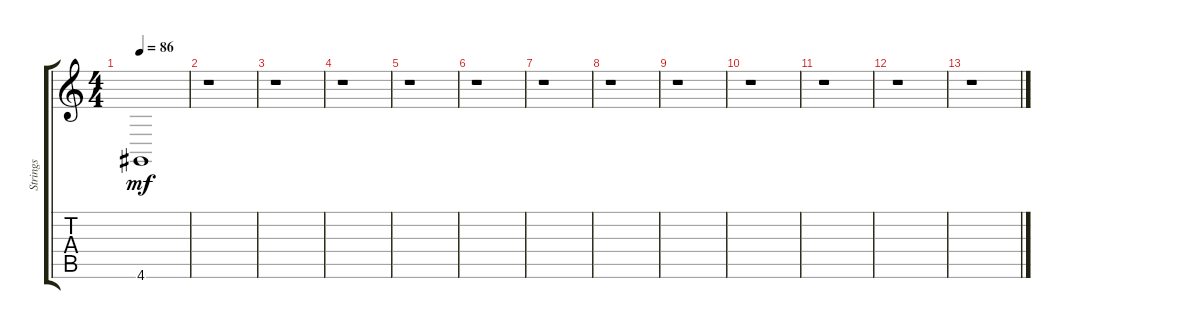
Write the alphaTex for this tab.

\track ("Strings" "Strings") {instrument stringensemble1}
\staff {score tabs}
\tuning (E4 B3 G3 D3 A2 E2) {hide}
\ts (4 4)
\tempo 86
\clef g2
\ks c
4.6.1{dy mf volume 14} |
r.1 |
r.1 |
r.1 |
r.1 |
r.1 |
r.1 |
r.1 |
r.1 |
r.1 |
r.1 |
r.1 |
r.1
